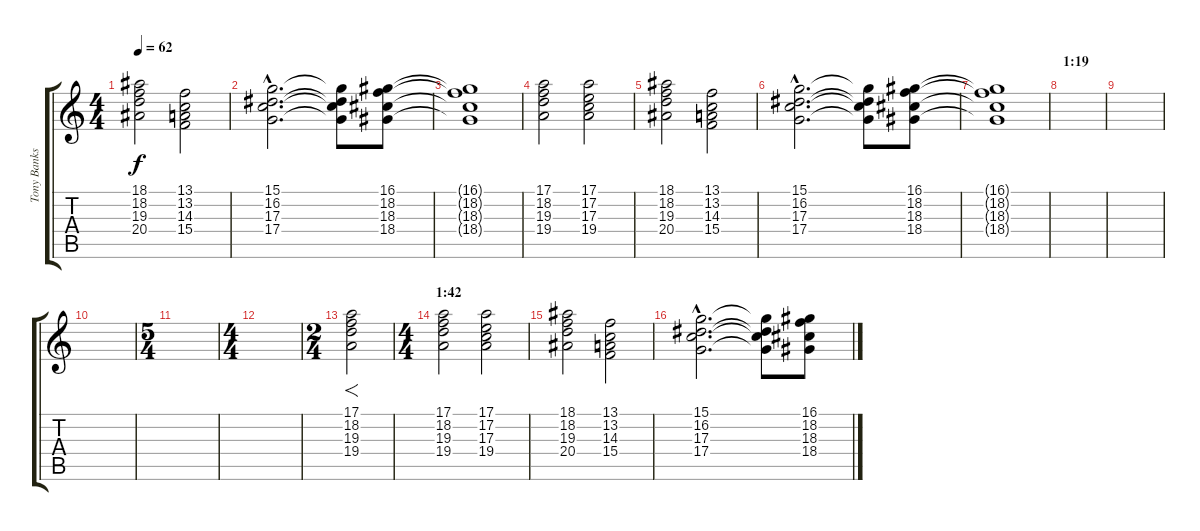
\track ("Tony Banks (organ chords)" "Tony Banks") {instrument rockorgan}
\staff {score tabs}
\tuning (E4 B3 G3 D3 A2 E2) {hide}
\ts (4 4)
\tempo 62
\clef g2
\ks c
(18.1 18.2 19.3 20.4).2{dy f} (13.1 13.2 14.3 15.4).2 |
(15.1{hac} 16.2{hac} 17.3{hac} 17.4{hac}).2{d} (15.1{t} 16.2{t} 17.3{t} 17.4{t}).8 (16.1 18.2 18.3 18.4).8 |
(16.1{t} 18.2{t} 18.3{t} 18.4{t}).1 |
(17.1 18.2 19.3 19.4).2 (17.1 17.2 17.3 19.4).2 |
(18.1 18.2 19.3 20.4).2 (13.1 13.2 14.3 15.4).2 |
(15.1{hac} 16.2{hac} 17.3{hac} 17.4{hac}).2{d} (15.1{t} 16.2{t} 17.3{t} 17.4{t}).8 (16.1 18.2 18.3 18.4).8 |
(16.1{t} 18.2{t} 18.3{t} 18.4{t}).1 |
\section ("" "1:19")
|
|
|
\ts (5 4)
|
\ts (4 4)
|
\ts (2 4)
(17.1 18.2 19.3 19.4).2{f} |
\ts (4 4)
\section ("" "1:42")
(17.1 18.2 19.3 19.4).2 (17.1 17.2 17.3 19.4).2 |
(18.1 18.2 19.3 20.4).2 (13.1 13.2 14.3 15.4).2 |
(15.1{hac} 16.2{hac} 17.3{hac} 17.4{hac}).2{d} (15.1{t} 16.2{t} 17.3{t} 17.4{t}).8 (16.1 18.2 18.3 18.4).8
